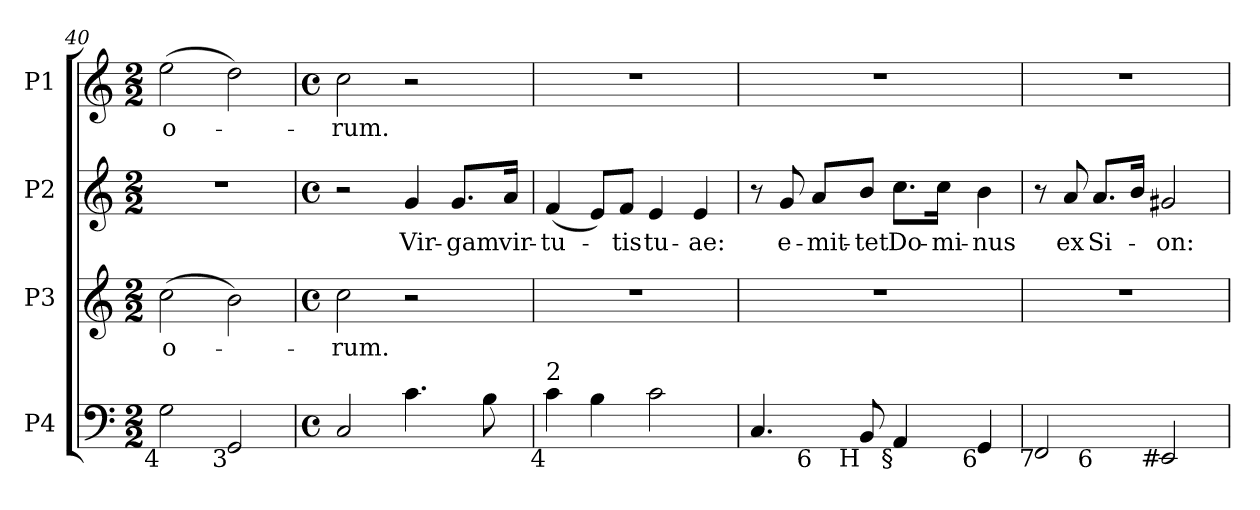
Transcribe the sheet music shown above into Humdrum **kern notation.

**kern	**kern	**text	**kern	**text	**kern	**text
*part4	*part3	*part3	*part2	*part2	*part1	*part1
*staff4	*staff3	*staff3	*staff2	*staff2	*staff1	*staff1
*I"P4	*I"P3	*	*I"P2	*	*I"P1	*
*clefF4	*clefG2	*	*clefG2	*	*clefG2	*
*k[]	*k[]	*	*k[]	*	*k[]	*
*C:	*C:	*	*C:	*	*C:	*
*M2/2	*M2/2	*	*M2/2	*	*M2/2	*
=40	=40	=40	=40	=40	=40	=40
!	!	!LO:LY:b:color=#000000	!	!	!	!
!LO:TX:b:rj:t=4	!	!	!	!	!	!
!	!	!	!	!	!	!LO:LY:b:color=#000000
2Gi\	(2cci\	-o-	1r	.	(2eei\	-o-
!LO:TX:b:rj:t=3	!	!	!	!	!	!
2GGi/	2bi\)	.	.	.	2ddi\)	.
!!LO:LB:g=z
=41	=41	=41	=41	=41	=41	=41
*M4/4	*M4/4	*	*M4/4	*	*M4/4	*
*met(c)	*met(c)	*	*met(c)	*	*met(c)	*
!	!	!LO:LY:b:color=#000000	!	!	!	!
!	!	!	!	!	!	!LO:LY:b:color=#000000
2Ci/	2cci\	-rum.	2r	.	2cci\	-rum.
!	!	!	!	!LO:LY:b:color=#000000	!	!
4.ci\	2r	.	4gi/	Vir-	2r	.
!	!	!	!	!LO:LY:b:color=#000000	!	!
.	.	.	8.gi/L	-gam	.	.
8Bi\	.	.	.	.	.	.
!	!	!	!	!LO:LY:b:color=#000000	!	!
.	.	.	16ai/Jk	vir-	.	.
=42	=42	=42	=42	=42	=42	=42
!LO:TX:b:rj:t=4	!	!	!	!	!	!
!LO:TX:t=2	!	!	!	!	!	!
!	!	!	!	!LO:LY:b:color=#000000	!	!
4ci\	1r	.	(4fi/	-tu-	1r	.
4Bi\	.	.	8ei/L)	.	.	.
!	!	!	!	!LO:LY:b:color=#000000	!	!
.	.	.	8fi/J	-tis	.	.
!	!	!	!	!LO:LY:b:color=#000000	!	!
2ci\	.	.	4ei/	tu-	.	.
!	!	!	!	!LO:LY:b:color=#000000	!	!
.	.	.	4ei/	-ae:	.	.
=43	=43	=43	=43	=43	=43	=43
*^	*	*	*	*	*	*
4.Ci/	4ryy	1r	.	8r	.	1r	.
!	!	!	!	!	!LO:LY:b:color=#000000	!	!
.	.	.	.	8gi/	e-	.	.
!	!LO:TX:b:rj:t=6	!	!	!	!	!	!
!	!	!	!	!	!LO:LY:b:color=#000000	!	!
.	2.ryy	.	.	8ai/L	-mit-	.	.
!LO:TX:b:rj:t=H	!	!	!	!	!	!	!
!	!	!	!	!	!LO:LY:b:color=#000000	!	!
8BBi/	.	.	.	8bi/J	-tet	.	.
!LO:TX:b:rj:t=§	!	!	!	!	!	!	!
!	!	!	!	!	!LO:LY:b:color=#000000	!	!
4AAi/	.	.	.	8.cci\L	Do-	.	.
!	!	!	!	!	!LO:LY:b:color=#000000	!	!
.	.	.	.	16cci\Jk	-mi-	.	.
!LO:TX:b:rj:t=6	!	!	!	!	!	!	!
!	!	!	!	!	!LO:LY:b:color=#000000	!	!
4GGi/	.	.	.	4bi\	-nus	.	.
=44	=44	=44	=44	=44	=44	=44	=44
!LO:TX:b:rj:t=7	!	!	!	!	!	!	!
2FFi/	4ryy	1r	.	8r	.	1r	.
!	!	!	!	!	!LO:LY:b:color=#000000	!	!
.	.	.	.	8ai/	ex	.	.
!	!LO:TX:b:rj:t=6	!	!	!	!	!	!
!	!	!	!	!	!LO:LY:b:color=#000000	!	!
.	2.ryy	.	.	8.ai/L	Si-	.	.
.	.	.	.	16bi/Jk	.	.	.
!LO:TX:b:rj:t=#	!	!	!	!	!	!	!
!	!	!	!	!	!LO:LY:b:color=#000000	!	!
2EEi/	.	.	.	2g#Xi/	-on:	.	.
*v	*v	*	*	*	*	*	*
=	=	=	=	=	=	=
*-	*-	*-	*-	*-	*-	*-
